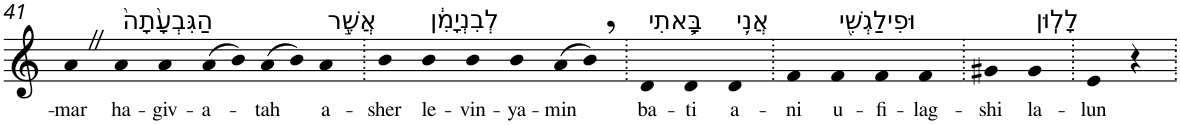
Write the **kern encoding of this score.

**kern	**text
*part1	*part1
*staff1	*staff1
*I"Piano	*
*I'Pno	*
!!LO:PB:g=z
*clefG2	*
*k[]	*
=41	=41
!	!LO:LY:b
4aZ	-mar
!LO:TX:a:t=הַגִּבְעָ֙תָה֙	!
!	!LO:LY:b
4a	ha-
!	!LO:LY:b
4a	-giv-
!	!LO:LY:b
(>8a	-a-
8b)	.
!	!LO:LY:b
(>8a	-tah
8b)	.
!LO:TX:a:t=אֲשֶׁ֣ר	!
!	!LO:LY:b
4a	a-
=42.	=42.
!	!LO:LY:b
4b	-sher
!LO:TX:a:t=לְבִנְיָמִ֔ן	!
!	!LO:LY:b
4b	le-
!	!LO:LY:b
4b	-vin-
!	!LO:LY:b
4b	-ya-
!	!LO:LY:b
(>8a	-min
8b,)	.
=43.	=43.
!LO:TX:a:t=בָּ֛אתִי	!
!	!LO:LY:b
4d	ba-
!	!LO:LY:b
4d	-ti
!LO:TX:a:t=אֲנִ֥י	!
!	!LO:LY:b
4d	a-
=44.	=44.
!	!LO:LY:b
4f	-ni
!LO:TX:a:t=וּפִילַגְשִׁ֖י	!
!	!LO:LY:b
4f	u-
!	!LO:LY:b
4f	-fi-
!	!LO:LY:b
4f	-lag-
=45.	=45.
!	!LO:LY:b
4g#X	-shi
!LO:TX:a:t=לָלֽוּן	!
!	!LO:LY:b
4g#	la-
=46.	=46.
!	!LO:LY:b
4e	-lun
4r	.
=.	=.
*-	*-
